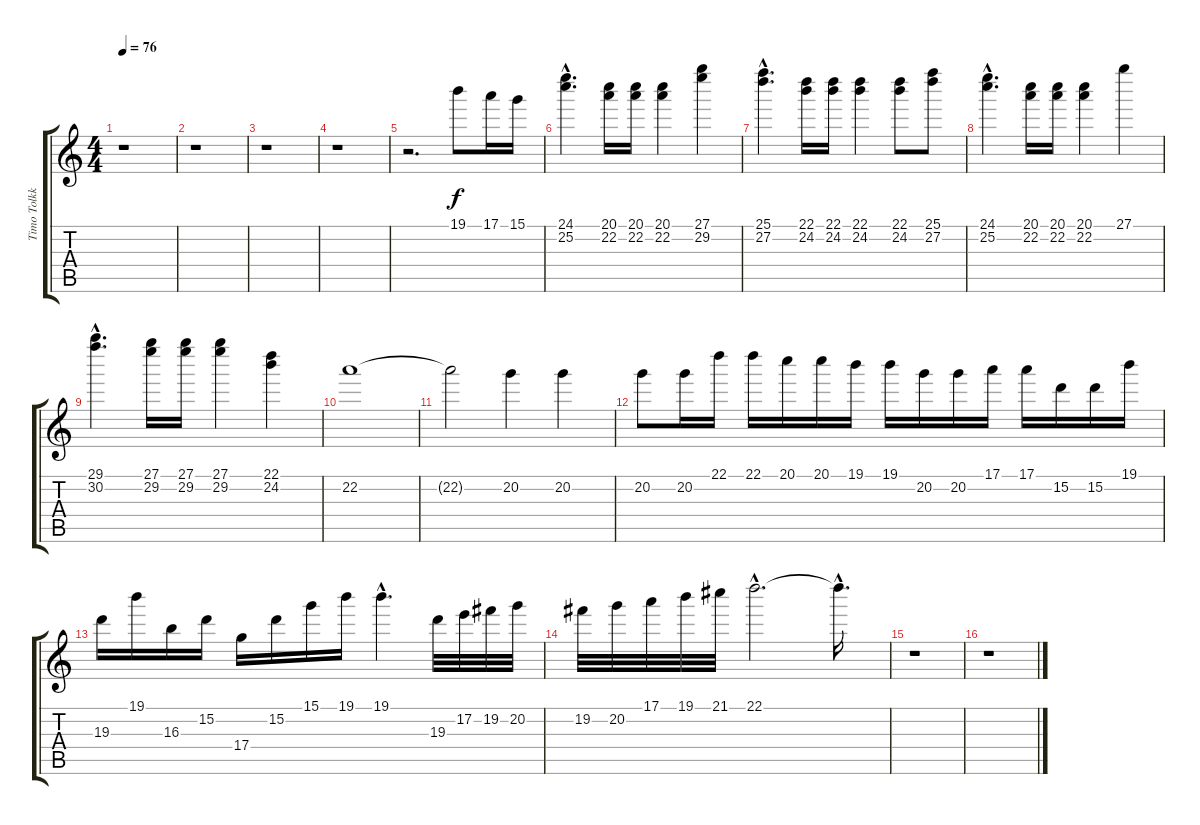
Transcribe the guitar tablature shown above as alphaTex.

\track ("Timo Tolkki" "Timo Tolkk") {instrument distortionguitar}
\staff {score tabs}
\tuning (E4 B3 G3 D3 A2 E2) {hide}
\ts (4 4)
\tempo 76
\clef g2
\ks c
r.1{dy f} |
r.1 |
r.1 |
r.1 |
r.2{d} 19.1.8 17.1.16 15.1.16 |
(24.1{hac} 25.2{hac}).4{d} (20.1 22.2).16 (20.1 22.2).16 (20.1 22.2).4 (27.1 29.2).4 |
(25.1{hac} 27.2{hac}).4{d} (22.1 24.2).16 (22.1 24.2).16 (22.1 24.2).4 (22.1 24.2).8 (25.1 27.2).8 |
(24.1{hac} 25.2{hac}).4{d} (20.1 22.2).16 (20.1 22.2).16 (20.1 22.2).4 27.1.4 |
(29.1{hac} 30.2{hac}).4{d} (27.1 29.2).16 (27.1 29.2).16 (27.1 29.2).4 (22.1 24.2).4 |
22.2.1 |
22.2{t}.2 20.2.4 20.2.4 |
20.2.8 20.2.16 22.1.16 22.1.16 20.1.16 20.1.16 19.1.16 19.1.16 20.2.16 20.2.16 17.1.16 17.1.16 15.2.16 15.2.16 19.1.16 |
19.3.16 19.1.16 16.3.16 15.2.16 17.4.16 15.2.16 15.1.16 19.1.16 19.1{hac}.4{d} 19.3.32 17.2.32 19.2.32 20.2.32 |
19.2.32 20.2.32 17.1.32 19.1.32 21.1.32 22.1{hac}.2{d} 22.1{hac t}.16{d} |
r.1 |
r.1
